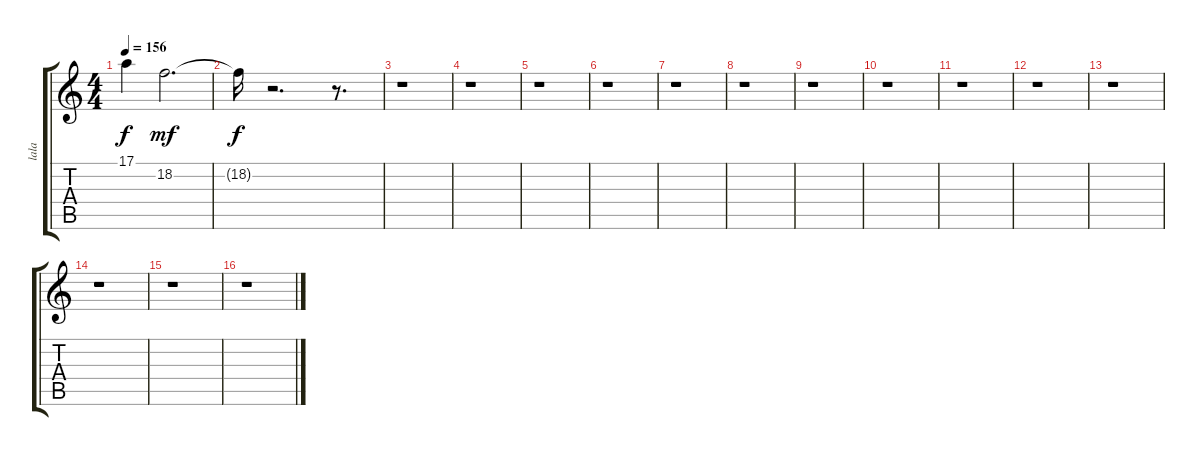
\track ("lala" "lala") {instrument shakuhachi}
\staff {score tabs}
\tuning (E4 B3 G3 D3 A2 E2) {hide}
\ts (4 4)
\tempo 156
\clef g2
\ks c
17.1.4{dy f} 18.2.2{d dy mf} |
18.2{t}.16{dy f} r.2{d} r.8{d} |
r.1 |
r.1 |
r.1 |
r.1 |
r.1 |
r.1 |
r.1 |
r.1 |
r.1 |
r.1 |
r.1 |
r.1 |
r.1 |
r.1
